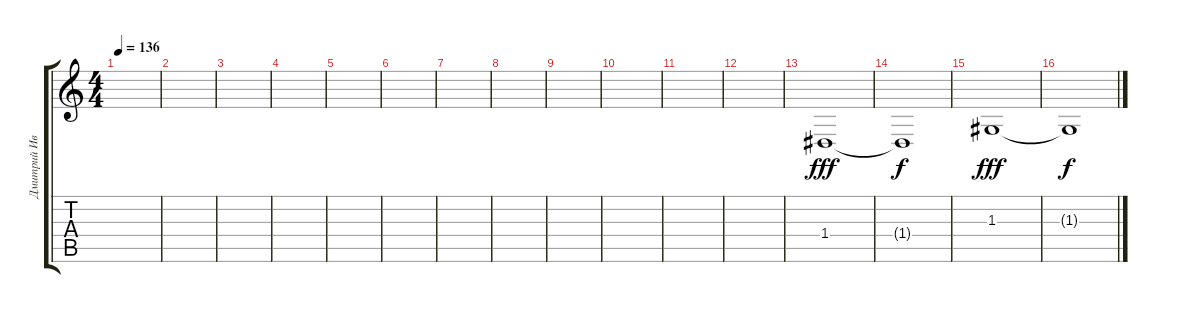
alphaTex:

\track ("Дмитрий Иванов" "Дмитрий Ив") {instrument tubularbells}
\staff {score tabs}
\tuning (E4 B3 G3 D3 A2 E2) {hide}
\ts (4 4)
\tempo 136
\clef g2
\ks c
|
|
|
|
|
|
|
|
|
|
|
|
1.4.1{dy fff} |
1.4{t}.1{dy f} |
1.3.1{dy fff} |
1.3{t}.1{dy f}
